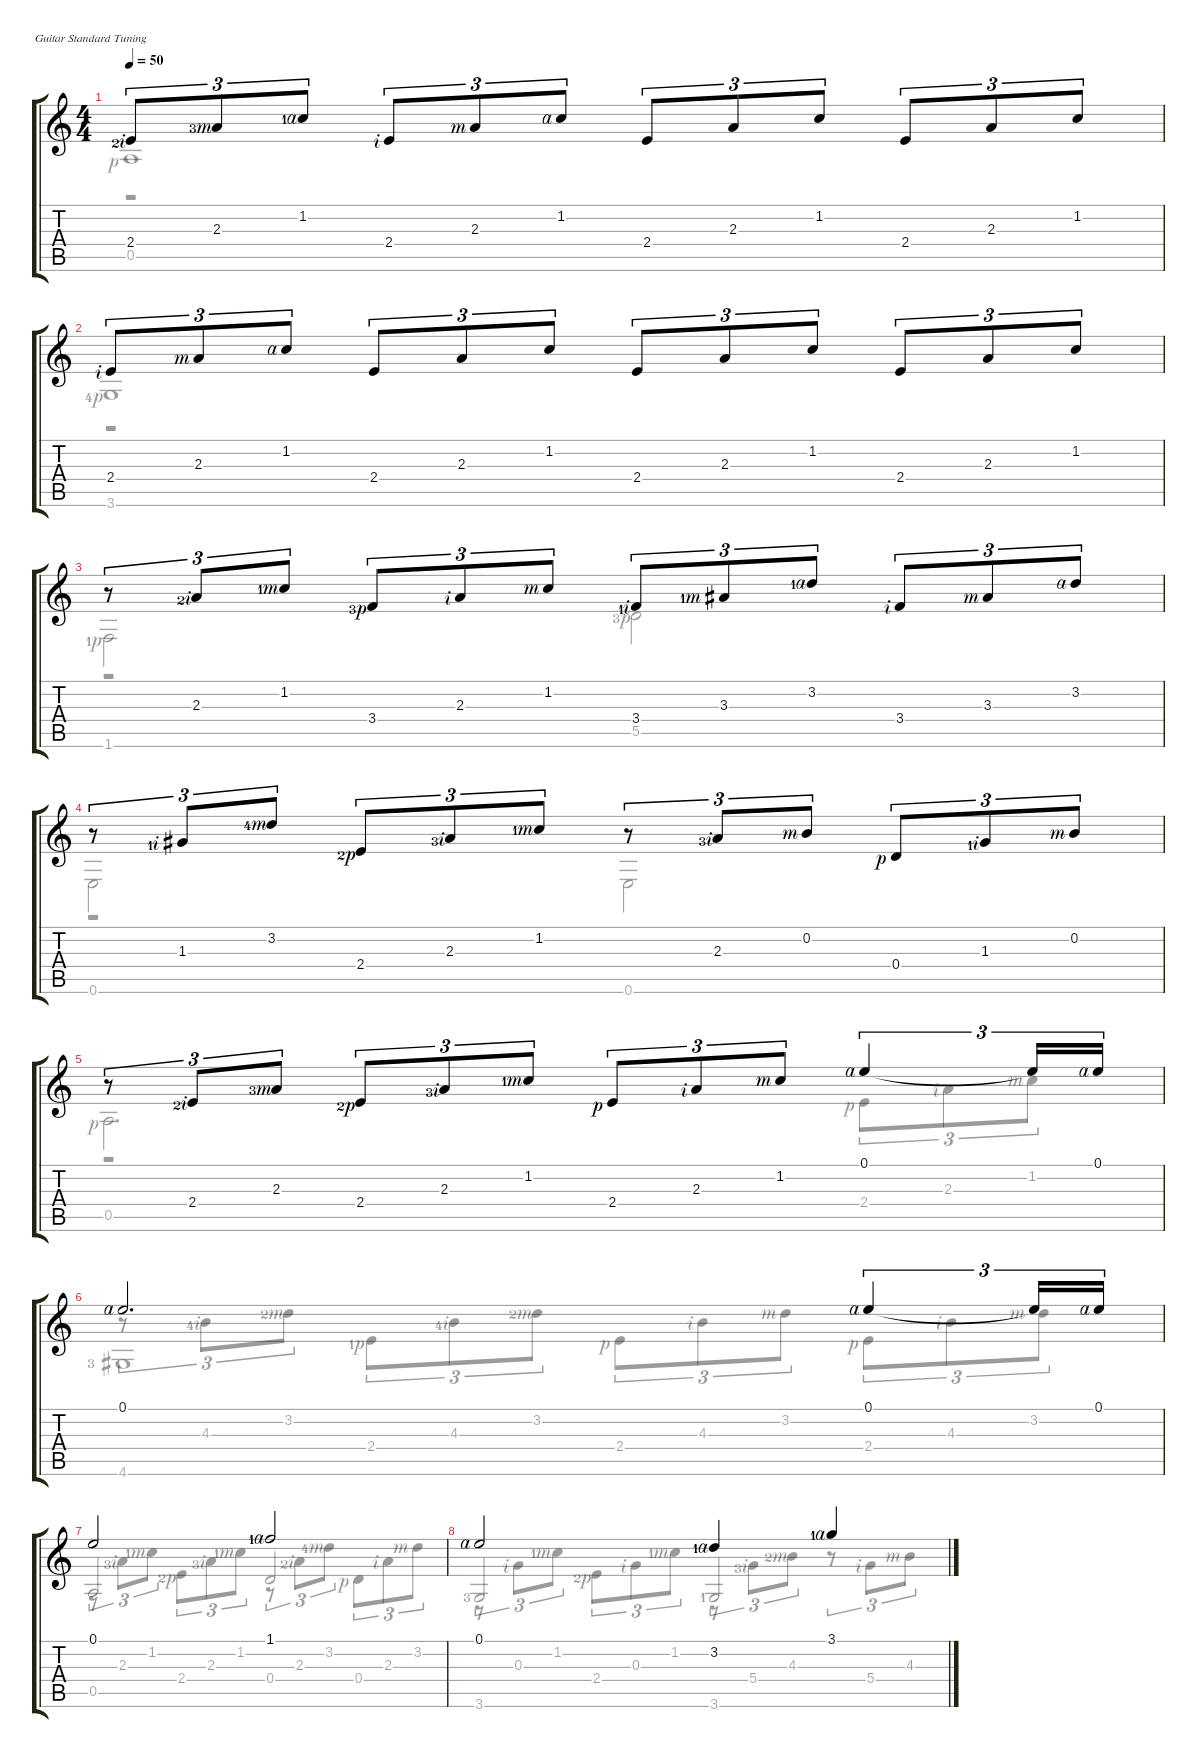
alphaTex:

\defaultSystemsLayout 4
\hideDynamics
\bracketExtendMode groupsimilarinstruments
\singleTrackTrackNamePolicy hidden
\multiTrackTrackNamePolicy hidden
\firstSystemTrackNameOrientation horizontal
\otherSystemsTrackNameOrientation horizontal
\chordDiagramsInScore
\track ("Nylon Guitar" "N-Gt") {instrument acousticguitarnylon}
\staff {score tabs}
\tuning (E4 B3 G3 D3 A2 E2)
\voice
\ts (4 4)
\beaming (8 4 4)
\tempo 50
\clef g2
\ks c
2.4{lf 3 rf 2}.8{tu (3 2) dy mf instrument acousticguitarnylon} 2.3{lf 4 rf 3}.8{tu (3 2)} 1.2{lf 2 rf 4}.8{tu (3 2)} 2.4{rf 2}.8{tu (3 2)} 2.3{rf 3}.8{tu (3 2)} 1.2{rf 4}.8{tu (3 2)} 2.4.8{tu (3 2)} 2.3.8{tu (3 2)} 1.2.8{tu (3 2)} 2.4.8{tu (3 2)} 2.3.8{tu (3 2)} 1.2.8{tu (3 2)} |
2.4{rf 2}.8{tu (3 2)} 2.3{rf 3}.8{tu (3 2)} 1.2{rf 4}.8{tu (3 2)} 2.4.8{tu (3 2)} 2.3.8{tu (3 2)} 1.2.8{tu (3 2)} 2.4.8{tu (3 2)} 2.3.8{tu (3 2)} 1.2.8{tu (3 2)} 2.4.8{tu (3 2)} 2.3.8{tu (3 2)} 1.2.8{tu (3 2)} |
r.8{tu (3 2)} 2.3{lf 3 rf 2}.8{tu (3 2)} 1.2{lf 2 rf 3}.8{tu (3 2)} 3.4{lf 4 rf 1}.8{tu (3 2)} 2.3{rf 2}.8{tu (3 2)} 1.2{rf 3}.8{tu (3 2)} 3.4{lf 2 rf 2}.8{tu (3 2)} 3.3{lf 2 rf 3}.8{tu (3 2)} 3.2{lf 2 rf 4}.8{tu (3 2)} 3.4{rf 2}.8{tu (3 2)} 3.3{rf 3}.8{tu (3 2)} 3.2{rf 4}.8{tu (3 2)} |
r.8{tu (3 2)} 1.3{lf 2 rf 2}.8{tu (3 2)} 3.2{lf 5 rf 3}.8{tu (3 2)} 2.4{lf 3 rf 1}.8{tu (3 2)} 2.3{lf 4 rf 2}.8{tu (3 2)} 1.2{lf 2 rf 3}.8{tu (3 2)} r.8{tu (3 2)} 2.3{lf 4 rf 2}.8{tu (3 2)} 0.2{rf 3}.8{tu (3 2)} 0.4{rf 1}.8{tu (3 2)} 1.3{lf 2 rf 2}.8{tu (3 2)} 0.2{rf 3}.8{tu (3 2)} |
r.8{tu (3 2)} 2.4{lf 3 rf 2}.8{tu (3 2)} 2.3{lf 4 rf 3}.8{tu (3 2)} 2.4{lf 3 rf 1}.8{tu (3 2)} 2.3{lf 4 rf 2}.8{tu (3 2)} 1.2{lf 2 rf 3}.8{tu (3 2)} 2.4{rf 1}.8{tu (3 2)} 2.3{rf 2}.8{tu (3 2)} 1.2{rf 3}.8{tu (3 2)} 0.1{rf 4}.4{tu (3 2)} 0.1{t}.16{tu (3 2)} 0.1{rf 4}.16{tu (3 2)} |
0.1{rf 4}.2{d} 0.1{rf 4}.4{tu (3 2)} 0.1{t}.16{tu (3 2)} 0.1{rf 4}.16{tu (3 2)} |
0.1.2 1.1{lf 2 rf 4}.2 |
0.1{rf 4}.2 3.2{lf 2 rf 4}.4 3.1{lf 2 rf 4}.4
\voice
\clef g2
\ottava regular
\simile none
\ks c
0.5{rf 1}.1{dy mf} |
3.6{lf 5 rf 1}.1 |
1.6{lf 2 rf 1}.2 5.5{lf 4 rf 1}.2 |
0.6.2 0.6.2 |
0.5{rf 1}.2{d} 2.4{rf 1}.8{tu (3 2)} 2.3{rf 2}.8{tu (3 2)} 1.2{rf 3}.8{tu (3 2)} |
4.6{lf 4}.1 |
0.5.2{beam invert} 0.4.2{beam invert} |
3.6{lf 4}.2{beam invert} 3.6{lf 2}.2{beam invert}
\voice
\clef g2
\ottava regular
\simile none
\ks c
r.1{dy mf} |
r.1 |
r.1 |
r.1 |
r.1 |
r.8{tu (3 2)} 4.3{lf 5 rf 2}.8{tu (3 2)} 3.2{lf 3 rf 3}.8{tu (3 2)} 2.4{lf 2 rf 1}.8{tu (3 2)} 4.3{lf 5 rf 2}.8{tu (3 2)} 3.2{lf 3 rf 3}.8{tu (3 2)} 2.4{rf 1}.8{tu (3 2)} 4.3{rf 2}.8{tu (3 2)} 3.2{rf 3}.8{tu (3 2)} 2.4{rf 1}.8{tu (3 2)} 4.3{rf 2}.8{tu (3 2)} 3.2{rf 3}.8{tu (3 2)} |
r.8{tu (3 2)} 2.3{lf 4 rf 2}.8{tu (3 2)} 1.2{lf 2 rf 3}.8{tu (3 2)} 2.4{lf 3 rf 1}.8{tu (3 2)} 2.3{lf 4 rf 2}.8{tu (3 2)} 1.2{lf 2 rf 3}.8{tu (3 2)} r.8{tu (3 2)} 2.3{lf 3 rf 2}.8{tu (3 2)} 3.2{lf 5 rf 3}.8{tu (3 2)} 0.4{rf 1}.8{tu (3 2)} 2.3{rf 2}.8{tu (3 2)} 3.2{rf 3}.8{tu (3 2)} |
r.8{tu (3 2)} 0.3{rf 2}.8{tu (3 2)} 1.2{lf 2 rf 3}.8{tu (3 2)} 2.4{lf 3 rf 1}.8{tu (3 2)} 0.3{rf 2}.8{tu (3 2)} 1.2{lf 2 rf 3}.8{tu (3 2)} r.8{tu (3 2)} 5.4{lf 4 rf 2}.8{tu (3 2)} 4.3{lf 3 rf 3}.8{tu (3 2)} r.8{tu (3 2)} 5.4{rf 2}.8{tu (3 2)} 4.3{rf 3}.8{tu (3 2)}
